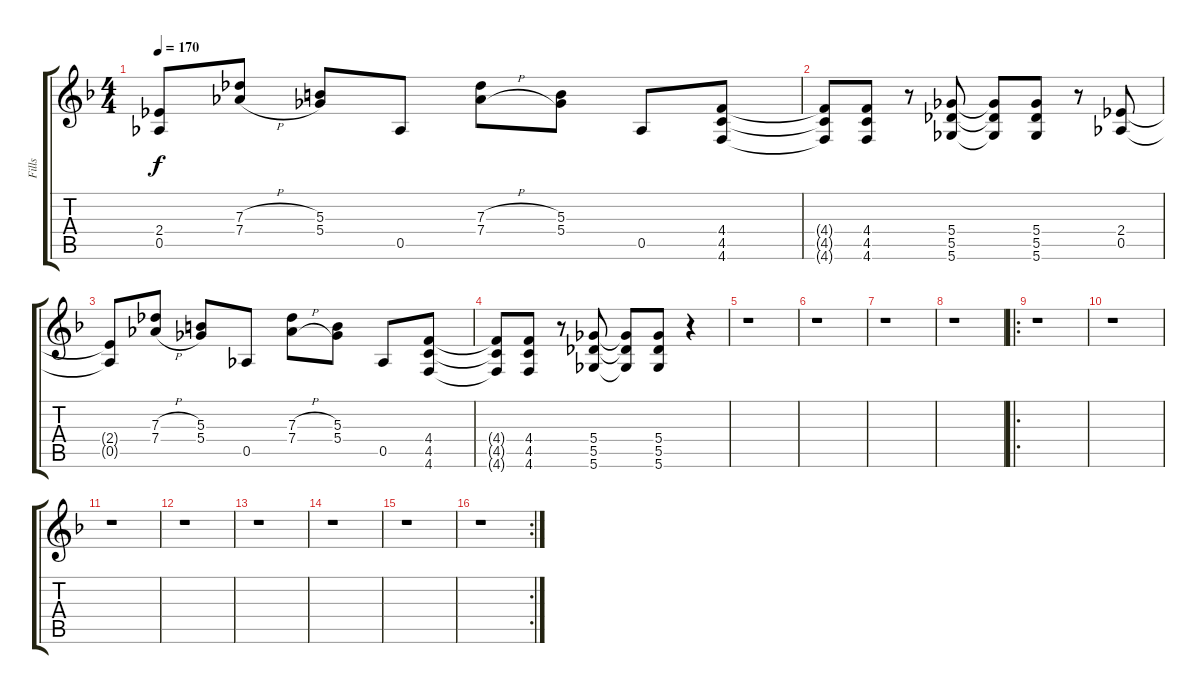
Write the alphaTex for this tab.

\track ("Fills" "Fills") {instrument overdrivenguitar}
\staff {score tabs}
\tuning (Eb4 Bb3 Gb3 Db3 Ab2 Db2) {hide}
\ts (4 4)
\tempo 170
\clef g2
\ks f
(2.4{t} 0.5{t}).8{dy f} (7.3{h} 7.4{h}).8 (5.3 5.4).8 0.5.8 (7.3{h} 7.4{h}).8 (5.3 5.4).8 0.5.8 (4.4 4.5 4.6).8 |
(4.4{t} 4.5{t} 4.6{t}).8 (4.4 4.5 4.6).8 r.8 (5.4 5.5 5.6).8 (5.4{t} 5.5{t} 5.6{t}).8 (5.4 5.5 5.6).8 r.8 (2.4 0.5).8 |
(2.4{t} 0.5{t}).8 (7.3{h} 7.4{h}).8 (5.3 5.4).8 0.5.8 (7.3{h} 7.4{h}).8 (5.3 5.4).8 0.5.8 (4.4 4.5 4.6).8 |
(4.4{t} 4.5{t} 4.6{t}).8 (4.4 4.5 4.6).8 r.8 (5.4 5.5 5.6).8 (5.4{t} 5.5{t} 5.6{t}).8 (5.4 5.5 5.6).8 r.4 |
r.1 |
r.1 |
r.1 |
r.1 |
\ro
r.1 |
r.1 |
r.1 |
r.1 |
r.1 |
r.1 |
r.1 |
\rc 2
r.1
